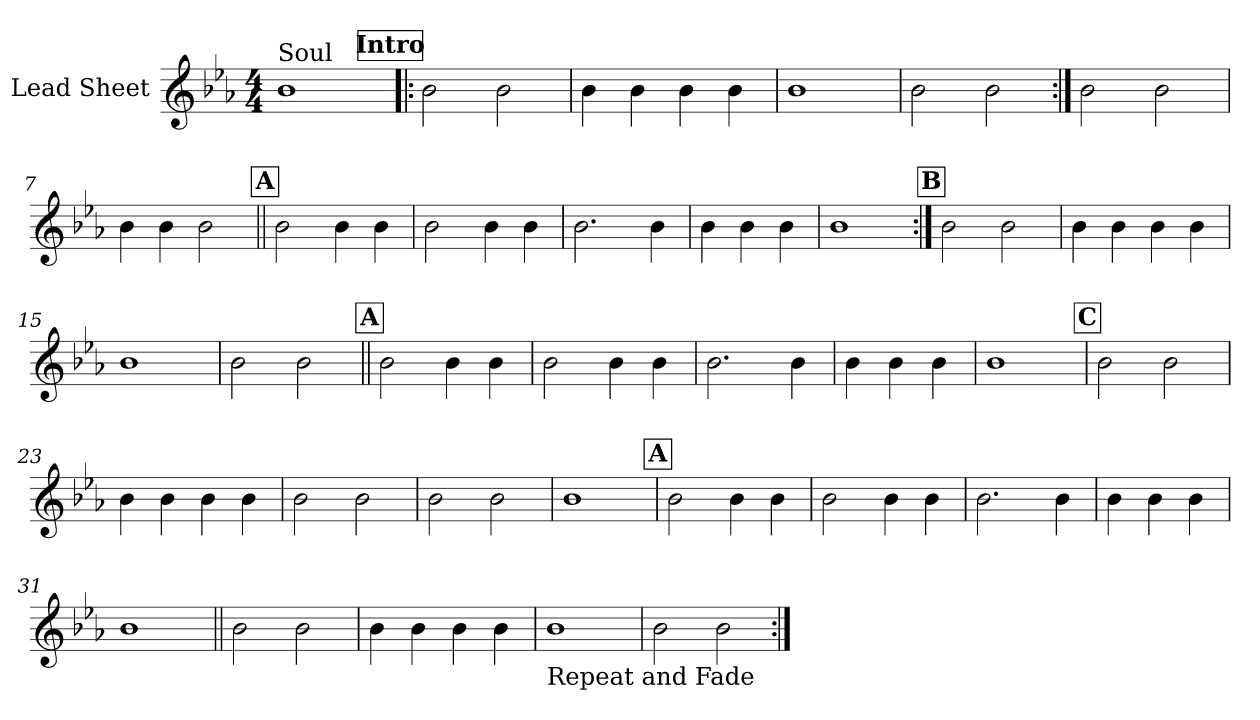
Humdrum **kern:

**kern
*part1
*staff1
*I"Lead Sheet
*clefG2
*k[b-e-a-]
*E-:
*M4/4
*MM95
=1
!LO:TX:a:t=Soul
1b-
!!LO:REH:place=s1:a:fs=14:t=Intro
=2!|:
2b-\
2b-\
=3
4b-\
4b-\
4b-\
4b-\
=4
1b-
=5
2b-\
2b-\
!!LO:LB:g=z
=6:|!
2b-\
2b-\
=7
4b-\
4b-\
2b-\
!!LO:LB:g=z
!!LO:REH:place=s1:a:fs=14:t=A
=8||
2b-\
4b-\
4b-\
=9
2b-\
4b-\
4b-\
=10
2.b-\
4b-\
=11
4b-\
4b-\
4b-\
!!LO:LB:g=z
=12
1b-
!!LO:LB:g=z
!!LO:REH:place=s1:a:fs=14:t=B
=13:|!
2b-\
2b-\
=14
4b-\
4b-\
4b-\
4b-\
=15
1b-
=16
2b-\
2b-\
!!LO:LB:g=z
!!LO:REH:place=s1:a:fs=14:t=A
=17||
2b-\
4b-\
4b-\
=18
2b-\
4b-\
4b-\
=19
2.b-\
4b-\
=20
4b-\
4b-\
4b-\
!!LO:LB:g=z
=21
1b-
!!LO:REH:place=s1:a:fs=14:t=C
=22
2b-\
2b-\
=23
4b-\
4b-\
4b-\
4b-\
=24
2b-\
2b-\
!!LO:LB:g=z
=25
2b-\
2b-\
=26
1b-
!!LO:REH:place=s1:a:fs=14:t=A
=27
2b-\
4b-\
4b-\
=28
2b-\
4b-\
4b-\
!!LO:LB:g=z
=29
2.b-\
4b-\
=30
4b-\
4b-\
4b-\
=31
1b-
!!LO:LB:g=z
=32||
2b-\
2b-\
=33
4b-\
4b-\
4b-\
4b-\
=34
!LO:TX:b:t=Repeat and Fade
1b-
=35
2b-\
2b-\
=:|!
*-
